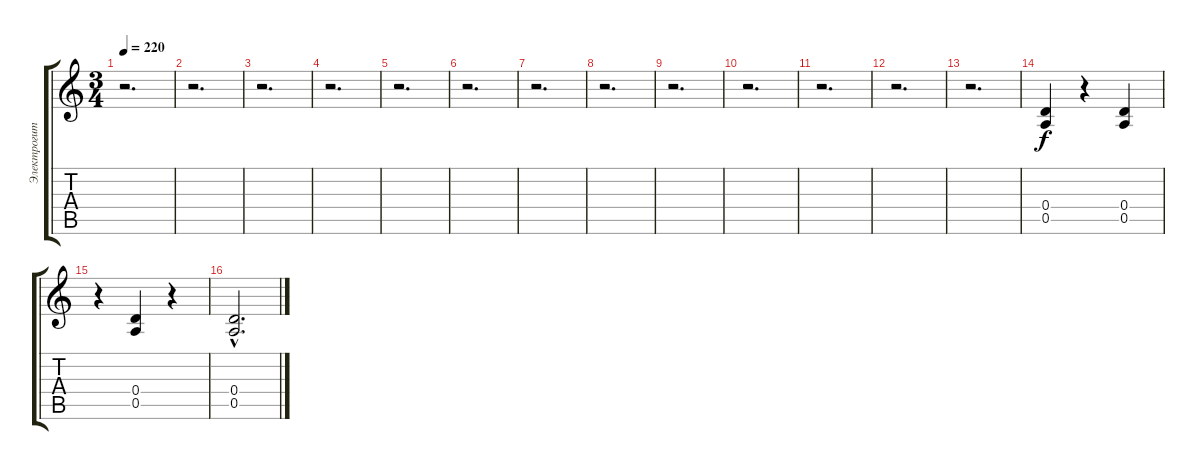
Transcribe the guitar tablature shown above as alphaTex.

\track ("Электрогитара" "Электрогит") {instrument distortionguitar}
\staff {score tabs}
\tuning (E4 B3 G3 D3 A2 E2) {hide}
\ts (3 4)
\tempo 220
\clef g2
\ks c
r.2{d dy f instrument distortionguitar} |
r.2{d} |
r.2{d} |
r.2{d} |
r.2{d} |
r.2{d} |
r.2{d} |
r.2{d} |
r.2{d} |
r.2{d} |
r.2{d} |
r.2{d} |
r.2{d} |
(0.4 0.5).4 r.4 (0.4 0.5).4 |
r.4 (0.4 0.5).4 r.4 |
(0.4{hac} 0.5{hac}).2{d}
